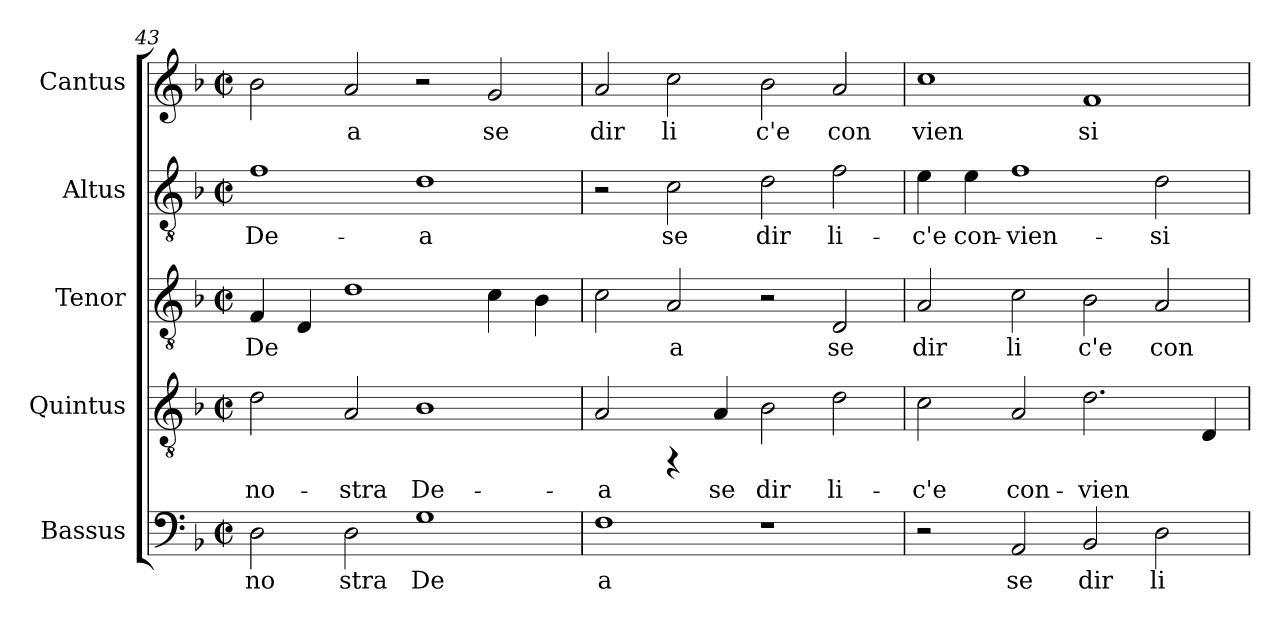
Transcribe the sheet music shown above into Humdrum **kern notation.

**kern	**text	**kern	**text	**kern	**text	**kern	**text	**kern	**text
*part5	*part5	*part4	*part4	*part3	*part3	*part2	*part2	*part1	*part1
*staff5	*staff5	*staff4	*staff4	*staff3	*staff3	*staff2	*staff2	*staff1	*staff1
*I"Bassus	*	*I"Quintus	*	*I"Tenor	*	*I"Altus	*	*I"Cantus	*
*clefF4	*	*clefGv2	*	*clefGv2	*	*clefGv2	*	*clefG2	*
*k[b-]	*	*k[b-]	*	*k[b-]	*	*k[b-]	*	*k[b-]	*
*F:	*	*F:	*	*F:	*	*F:	*	*F:	*
*M2/2	*	*M2/2	*	*M2/2	*	*M2/2	*	*M2/2	*
*met(c|)	*	*met(c|)	*	*met(c|)	*	*met(c|)	*	*met(c|)	*
=43	=43	=43	=43	=43	=43	=43	=43	=43	=43
!	!LO:LY:b	!	!LO:LY:b	!	!LO:LY:b	!	!LO:LY:b:cj	!	!LO:LY:b:cj
2D\	no	2d\	no-	4F/	De	1f	De-	2b-\	.
!	!	!	!	!	!LO:LY:b	!	!	!	!
.	.	.	.	4D/	.	.	.	.	.
!	!LO:LY:b	!	!LO:LY:b	!	!LO:LY:b	!	!	!	!LO:LY:b:cj
2D\	stra	2A/	-stra	1d	.	.	.	2a/	a
!	!LO:LY:b	!	!LO:LY:b	!	!	!	!LO:LY:b:cj	!	!
1G	De	1B-	De-	.	.	1d	-a	2r	.
!	!	!	!	!	!LO:LY:b	!	!	!	!LO:LY:b:cj
.	.	.	.	4c\	.	.	.	2g/	se
!	!	!	!	!	!LO:LY:b	!	!	!	!
.	.	.	.	4B-\	.	.	.	.	.
=44	=44	=44	=44	=44	=44	=44	=44	=44	=44
!	!LO:LY:b	!	!LO:LY:b	!	!LO:LY:b	!	!	!	!LO:LY:b:cj
1F	a	2A/	-a	2c\	.	2r	.	2a/	dir
!	!	!	!	!	!LO:LY:b	!	!LO:LY:b:cj	!	!LO:LY:b:cj
.	.	4rFF	.	2A/	a	2c\	se	2cc\	li
!	!	!	!LO:LY:b	!	!	!	!	!	!
.	.	4A/	se	.	.	.	.	.	.
!	!	!	!LO:LY:b	!	!	!	!LO:LY:b:cj	!	!LO:LY:b:cj
1r	.	2B-\	dir	2r	.	2d\	dir	2b-\	c'e
!	!	!	!LO:LY:b	!	!LO:LY:b	!	!LO:LY:b:cj	!	!LO:LY:b:cj
.	.	2d\	li-	2D/	se	2f\	li-	2a/	con
=45	=45	=45	=45	=45	=45	=45	=45	=45	=45
!	!	!	!LO:LY:b	!	!LO:LY:b	!	!LO:LY:b:cj	!	!LO:LY:b:cj
2r	.	2c\	-c'e	2A/	dir	4e\	-c'e	1cc	vien
!	!	!	!	!	!	!	!LO:LY:b:cj	!	!
.	.	.	.	.	.	4e\	con-	.	.
!	!LO:LY:b	!	!LO:LY:b	!	!LO:LY:b	!	!LO:LY:b:cj	!	!
2AA/	se	2A/	con-	2c\	li	1f	-vien-	.	.
!	!LO:LY:b	!	!LO:LY:b	!	!LO:LY:b	!	!	!	!LO:LY:b:cj
2BB-/	dir	2.d\	-vien-	2B-\	c'e	.	.	1f	si
!	!LO:LY:b	!	!	!	!LO:LY:b	!	!LO:LY:b:cj	!	!
2D\	li	.	.	2A/	con	2d\	-si	.	.
!	!	!	!LO:LY:b	!	!	!	!	!	!
.	.	4D/	--	.	.	.	.	.	.
=	=	=	=	=	=	=	=	=	=
*-	*-	*-	*-	*-	*-	*-	*-	*-	*-
